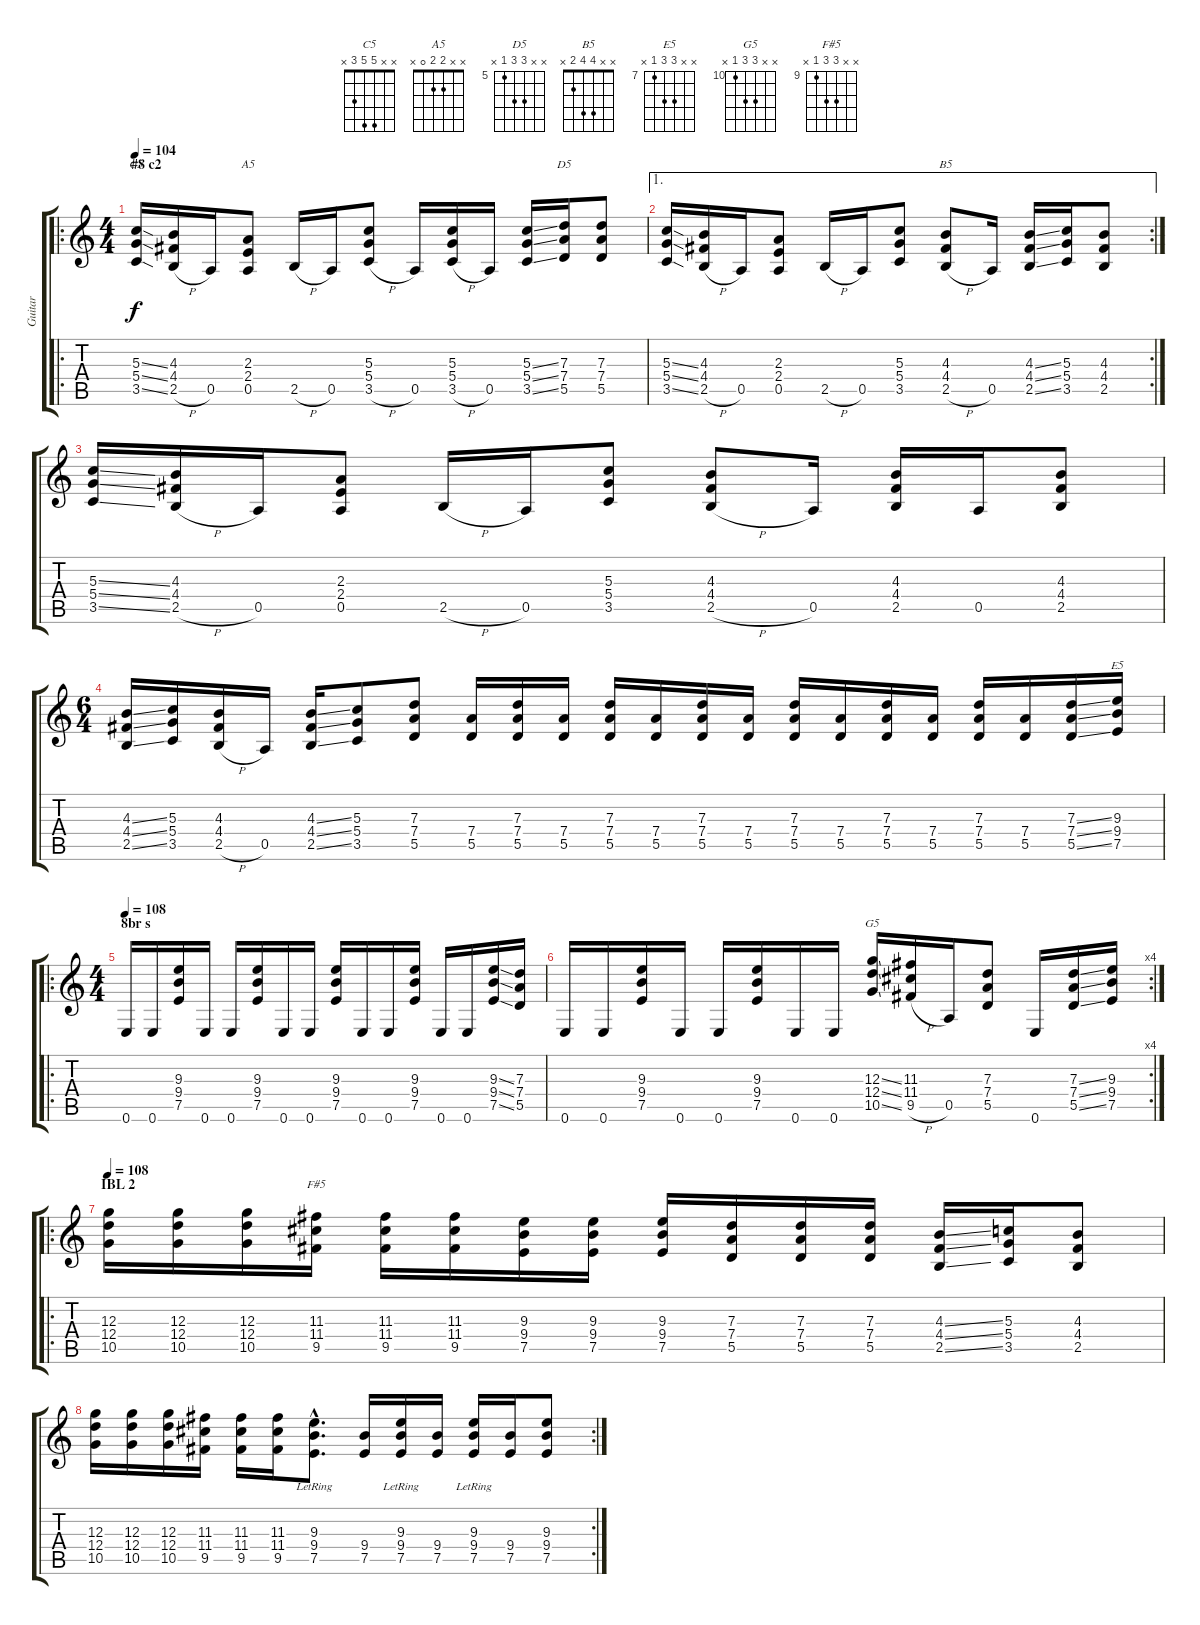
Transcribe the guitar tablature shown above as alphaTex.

\track ("Guitar" "Guitar") {instrument distortionguitar}
\staff {score tabs}
\tuning (E4 B3 G3 D3 A2 E2) {hide}
\chord ("C5" x x 5 5 3 x)
\chord ("A5" x x 2 2 0 x)
\chord ("D5" x x 7 7 5 x) {firstfret 5}
\chord ("B5" x x 4 4 2 x)
\chord ("E5" x x 9 9 7 x) {firstfret 7}
\chord ("G5" x x 12 12 10 x) {firstfret 10}
\chord ("F#5" x x 11 11 9 x) {firstfret 9}
\ro
\ts (4 4)
\section ("" "#8 c2")
\tempo 104
\clef g2
\ks c
(5.3{ss} 5.4{ss} 3.5{ss}).16{ch "C5" dy f} (4.3 4.4 2.5{h}).16 0.5.16 (2.3 2.4 0.5).8{ch "A5"} 2.5{h}.16 0.5.16 (5.3 5.4 3.5{h}).8 0.5.16 (5.3 5.4 3.5{h}).16 0.5.16 (5.3{ss} 5.4{ss} 3.5{ss}).16 (7.3 7.4 5.5).16{ch "D5"} (7.3 7.4 5.5).8 |
\ae 1
\rc 2
(5.3{ss} 5.4{ss} 3.5{ss}).16 (4.3 4.4 2.5{h}).16 0.5.16 (2.3 2.4 0.5).8 2.5{h}.16 0.5.16 (5.3 5.4 3.5).8 (4.3 4.4 2.5{h}).8{ch "B5"} 0.5.16 (4.3{ss} 4.4{ss} 2.5{ss}).16 (5.3 5.4 3.5).16 (4.3 4.4 2.5).8 |
(5.3{ss} 5.4{ss} 3.5{ss}).16 (4.3 4.4 2.5{h}).16 0.5.16 (2.3 2.4 0.5).8 2.5{h}.16 0.5.16 (5.3 5.4 3.5).8 (4.3 4.4 2.5{h}).8 0.5.16 (4.3 4.4 2.5).16 0.5.16 (4.3 4.4 2.5).8 |
\ts (6 4)
(4.3{ss} 4.4{ss} 2.5{ss}).16 (5.3 5.4 3.5).16 (4.3 4.4 2.5{h}).16 0.5.16 (4.3{ss} 4.4{ss} 2.5{ss}).16 (5.3 5.4 3.5).8 (7.3 7.4 5.5).8 (7.4 5.5).16 (7.3 7.4 5.5).16 (7.4 5.5).16 (7.3 7.4 5.5).16 (7.4 5.5).16 (7.3 7.4 5.5).16 (7.4 5.5).16 (7.3 7.4 5.5).16 (7.4 5.5).16 (7.3 7.4 5.5).16 (7.4 5.5).16 (7.3 7.4 5.5).16 (7.4 5.5).16 (7.3{ss} 7.4{ss} 5.5{ss}).16 (9.3 9.4 7.5).16{ch "E5"} |
\ro
\ts (4 4)
\section ("" "8br s")
\tempo 108
0.6.16 0.6.16 (9.3 9.4 7.5).16 0.6.16 0.6.16 (9.3 9.4 7.5).16 0.6.16 0.6.16 (9.3 9.4 7.5).16 0.6.16 0.6.16 (9.3 9.4 7.5).16 0.6.16 0.6.16 (9.3{ss} 9.4{ss} 7.5{ss}).16 (7.3 7.4 5.5).16 |
\rc 4
0.6.16 0.6.16 (9.3 9.4 7.5).16 0.6.16 0.6.16 (9.3 9.4 7.5).16 0.6.16 0.6.16 (12.3{ss} 12.4{ss} 10.5{ss}).16{ch "G5"} (11.3 11.4 9.5{h}).16 0.5.16 (7.3 7.4 5.5).8 0.6.16 (7.3{ss} 7.4{ss} 5.5{ss}).16 (9.3 9.4 7.5).16 |
\ro
\section ("" "IBL 2")
\tempo 108
(12.3 12.4 10.5).16 (12.3 12.4 10.5).16 (12.3 12.4 10.5).16 (11.3 11.4 9.5).16{ch "F#5"} (11.3 11.4 9.5).16 (11.3 11.4 9.5).16 (9.3 9.4 7.5).16 (9.3 9.4 7.5).16 (9.3 9.4 7.5).16 (7.3 7.4 5.5).16 (7.3 7.4 5.5).16 (7.3 7.4 5.5).16 (4.3{ss} 4.4{ss} 2.5{ss}).16 (5.3 5.4 3.5).16 (4.3 4.4 2.5).8 |
\rc 2
(12.3 12.4 10.5).16 (12.3 12.4 10.5).16 (12.3 12.4 10.5).16 (11.3 11.4 9.5).16 (11.3 11.4 9.5).16 (11.3 11.4 9.5).16 (9.3{hac lr} 9.4{hac} 7.5{hac}).8{d} (9.4 7.5).16 (9.3{lr} 9.4 7.5).16 (9.4 7.5).16 (9.3{lr} 9.4 7.5).16 (9.4 7.5).16 (9.3 9.4 7.5).8
